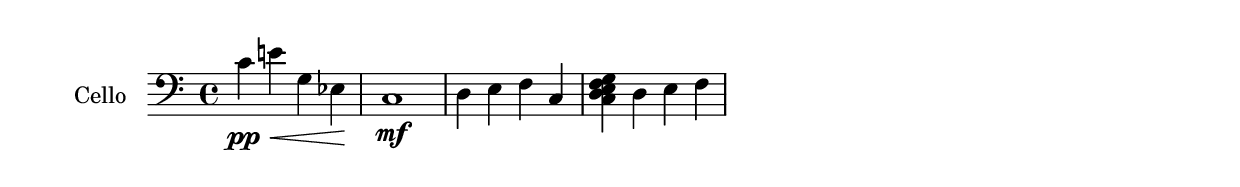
\version "2.20.0"

\language "english"

global = {
  \time 4/4
}

cello = \relative c {
  \global
  c'\pp\< e! g, ef \! | 
  c1\mf |
  d4 e f c | 
  <c d e f g> d e f |
}

\score {
  \new Staff \with {
    instrumentName = "Cello"
    midiInstrument = "cello"
  }
  { \clef bass \cello }
  \layout {}
  \midi {}
}